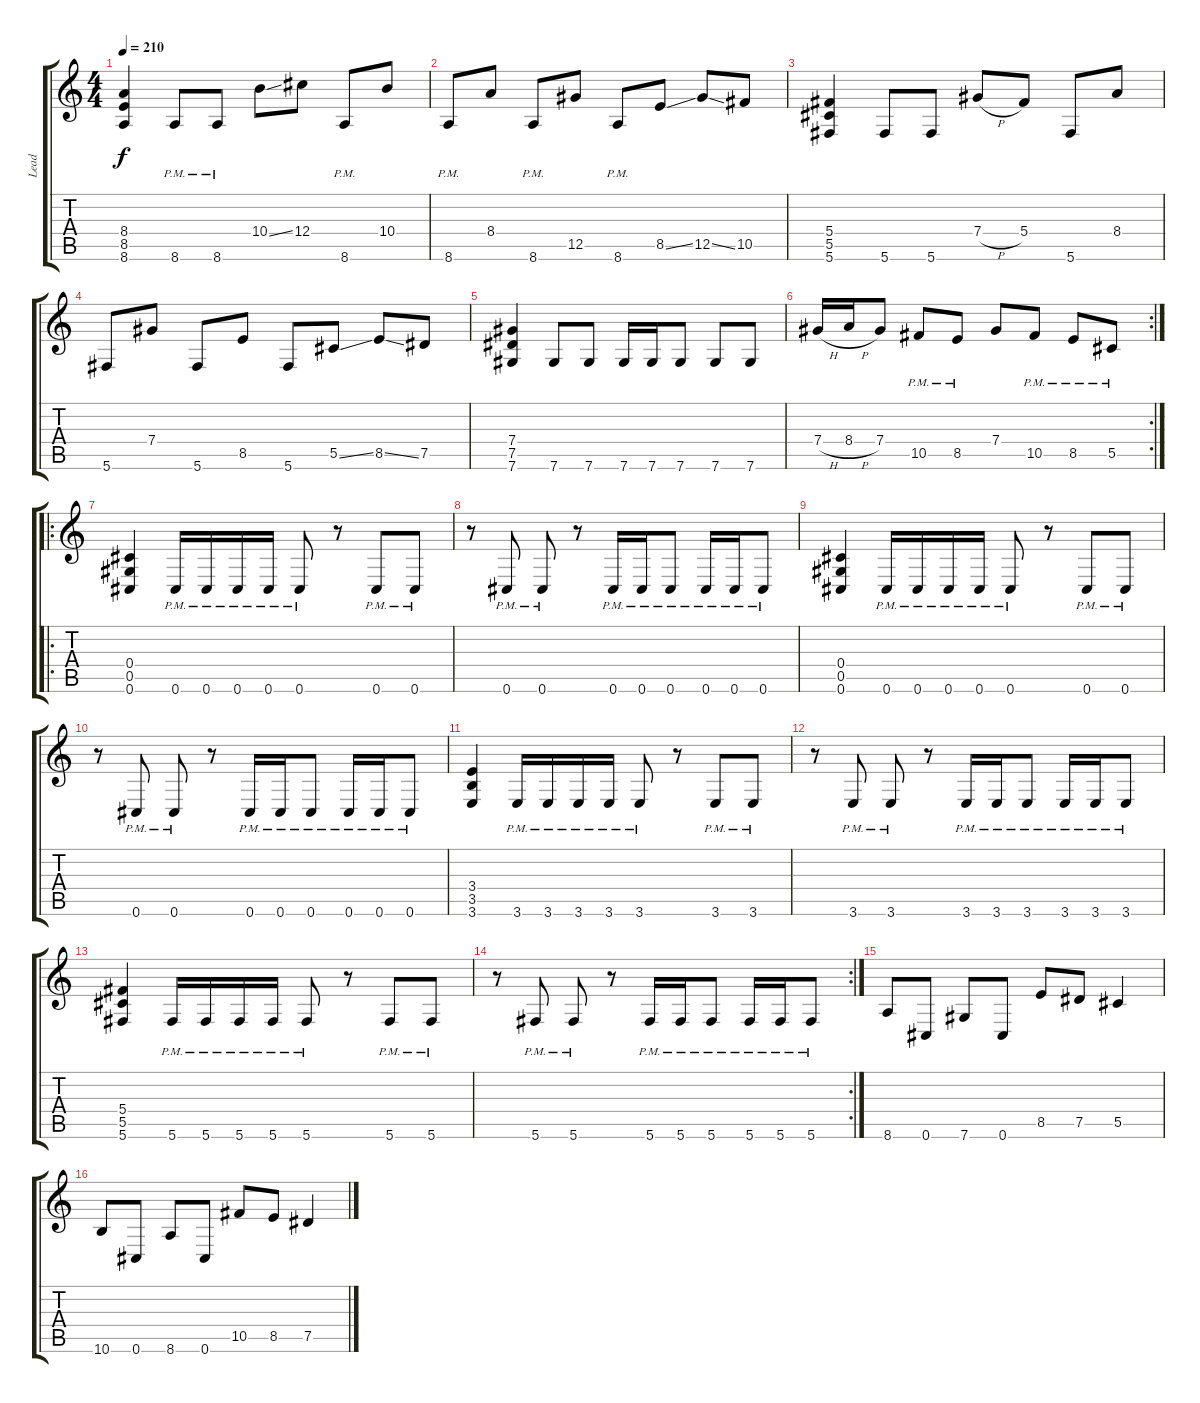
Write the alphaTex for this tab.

\track ("Lead" "Lead") {instrument distortionguitar}
\staff {score tabs}
\tuning (Eb4 Bb3 Gb3 Db3 Ab2 Db2) {hide}
\ts (4 4)
\tempo 210
\clef g2
\ks c
(8.4 8.5 8.6).4{dy f} 8.6{pm}.8 8.6{pm}.8 10.4{ss}.8 12.4.8 8.6{pm}.8 10.4.8 |
8.6{pm}.8 8.4.8 8.6{pm}.8 12.5.8 8.6{pm}.8 8.5{ss}.8 12.5{ss}.8 10.5.8 |
(5.4 5.5 5.6).4 5.6.8 5.6.8 7.4{h}.8 5.4.8 5.6.8 8.4.8 |
5.6.8 7.4.8 5.6.8 8.5.8 5.6.8 5.5{ss}.8 8.5{ss}.8 7.5.8 |
(7.4 7.5 7.6).4 7.6.8 7.6.8 7.6.16 7.6.16 7.6.8 7.6.8 7.6.8 |
\rc 2
7.4{h}.16 8.4{h}.16 7.4.8 10.5{pm}.8 8.5{pm}.8 7.4.8 10.5{pm}.8 8.5{pm}.8 5.5{pm}.8 |
\ro
(0.4 0.5 0.6).4 0.6{pm}.16 0.6{pm}.16 0.6{pm}.16 0.6{pm}.16 0.6{pm}.8 r.8 0.6{pm}.8 0.6{pm}.8 |
r.8 0.6{pm}.8 0.6{pm}.8 r.8 0.6{pm}.16 0.6{pm}.16 0.6{pm}.8 0.6{pm}.16 0.6{pm}.16 0.6{pm}.8 |
(0.4 0.5 0.6).4 0.6{pm}.16 0.6{pm}.16 0.6{pm}.16 0.6{pm}.16 0.6{pm}.8 r.8 0.6{pm}.8 0.6{pm}.8 |
r.8 0.6{pm}.8 0.6{pm}.8 r.8 0.6{pm}.16 0.6{pm}.16 0.6{pm}.8 0.6{pm}.16 0.6{pm}.16 0.6{pm}.8 |
(3.4 3.5 3.6).4 3.6{pm}.16 3.6{pm}.16 3.6{pm}.16 3.6{pm}.16 3.6{pm}.8 r.8 3.6{pm}.8 3.6{pm}.8 |
r.8 3.6{pm}.8 3.6{pm}.8 r.8 3.6{pm}.16 3.6{pm}.16 3.6{pm}.8 3.6{pm}.16 3.6{pm}.16 3.6{pm}.8 |
(5.4 5.5 5.6).4 5.6{pm}.16 5.6{pm}.16 5.6{pm}.16 5.6{pm}.16 5.6{pm}.8 r.8 5.6{pm}.8 5.6{pm}.8 |
\rc 2
r.8 5.6{pm}.8 5.6{pm}.8 r.8 5.6{pm}.16 5.6{pm}.16 5.6{pm}.8 5.6{pm}.16 5.6{pm}.16 5.6{pm}.8 |
8.6.8 0.6.8 7.6.8 0.6.8 8.5.8 7.5.8 5.5.4 |
10.6.8 0.6.8 8.6.8 0.6.8 10.5.8 8.5.8 7.5.4
